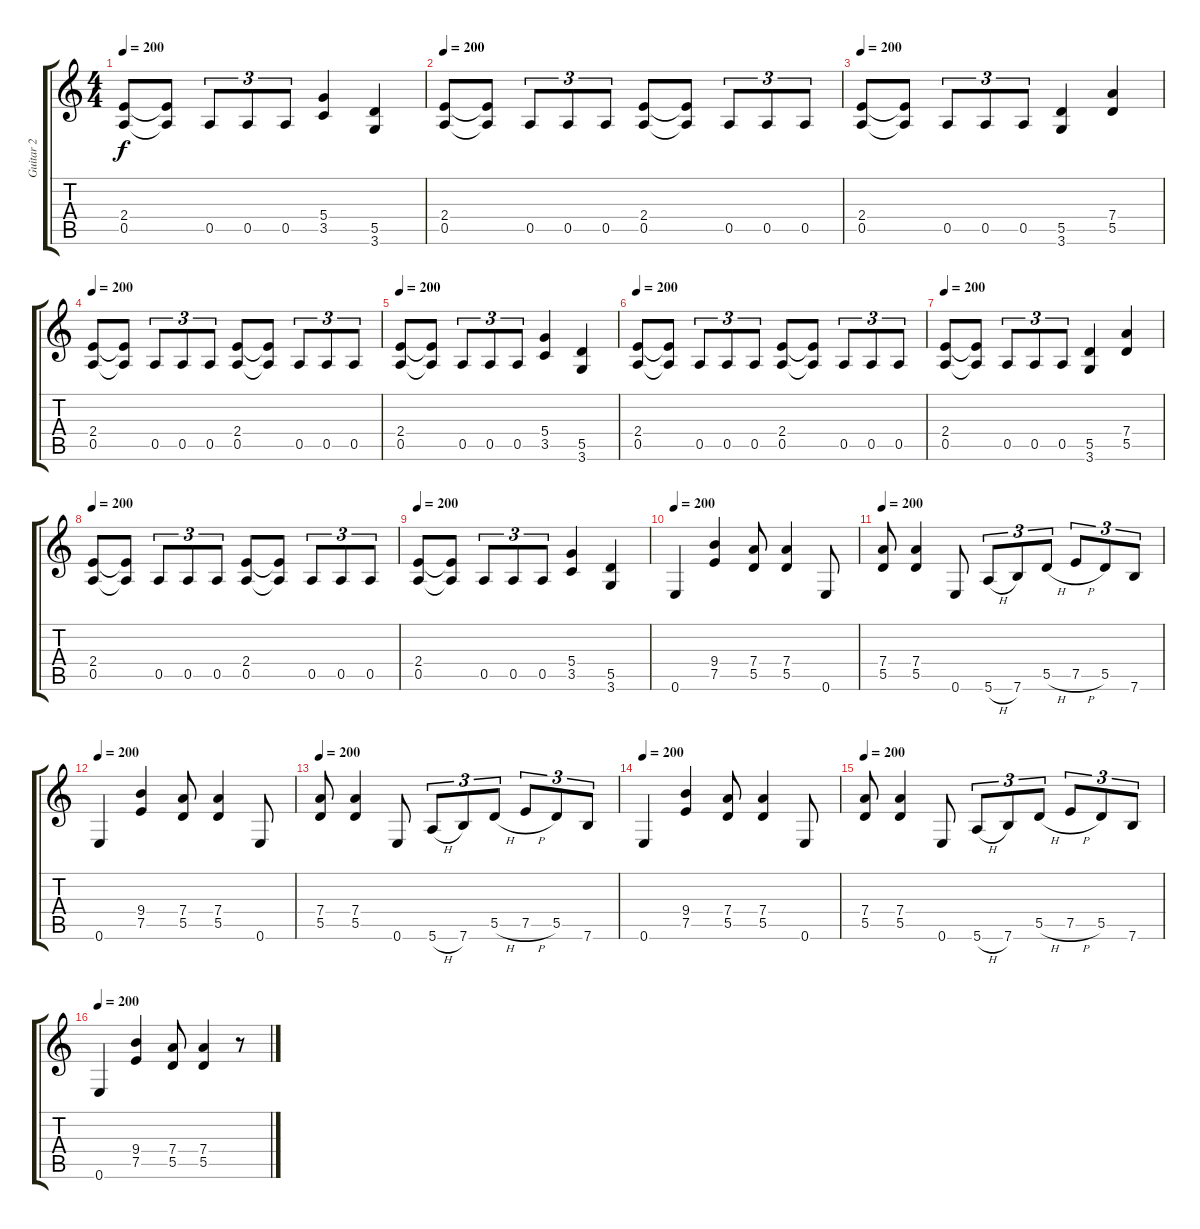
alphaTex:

\track ("Guitar 2" "Guitar 2") {instrument distortionguitar}
\staff {score tabs}
\tuning (E4 B3 G3 D3 A2 E2) {hide}
\ts (4 4)
\tempo 200
\clef g2
\ks c
(2.4 0.5).8{dy f} (2.4{t} 0.5{t}).8 0.5.8{tu (3 2)} 0.5.8{tu (3 2)} 0.5.8{tu (3 2)} (5.4 3.5).4 (5.5 3.6).4 |
\tempo 200
(2.4 0.5).8 (2.4{t} 0.5{t}).8 0.5.8{tu (3 2)} 0.5.8{tu (3 2)} 0.5.8{tu (3 2)} (2.4 0.5).8 (2.4{t} 0.5{t}).8 0.5.8{tu (3 2)} 0.5.8{tu (3 2)} 0.5.8{tu (3 2)} |
\tempo 200
(2.4 0.5).8 (2.4{t} 0.5{t}).8 0.5.8{tu (3 2)} 0.5.8{tu (3 2)} 0.5.8{tu (3 2)} (5.5 3.6).4 (7.4 5.5).4 |
\tempo 200
(2.4 0.5).8 (2.4{t} 0.5{t}).8 0.5.8{tu (3 2)} 0.5.8{tu (3 2)} 0.5.8{tu (3 2)} (2.4 0.5).8 (2.4{t} 0.5{t}).8 0.5.8{tu (3 2)} 0.5.8{tu (3 2)} 0.5.8{tu (3 2)} |
\tempo 200
(2.4 0.5).8 (2.4{t} 0.5{t}).8 0.5.8{tu (3 2)} 0.5.8{tu (3 2)} 0.5.8{tu (3 2)} (5.4 3.5).4 (5.5 3.6).4 |
\tempo 200
(2.4 0.5).8 (2.4{t} 0.5{t}).8 0.5.8{tu (3 2)} 0.5.8{tu (3 2)} 0.5.8{tu (3 2)} (2.4 0.5).8 (2.4{t} 0.5{t}).8 0.5.8{tu (3 2)} 0.5.8{tu (3 2)} 0.5.8{tu (3 2)} |
\tempo 200
(2.4 0.5).8 (2.4{t} 0.5{t}).8 0.5.8{tu (3 2)} 0.5.8{tu (3 2)} 0.5.8{tu (3 2)} (5.5 3.6).4 (7.4 5.5).4 |
\tempo 200
(2.4 0.5).8 (2.4{t} 0.5{t}).8 0.5.8{tu (3 2)} 0.5.8{tu (3 2)} 0.5.8{tu (3 2)} (2.4 0.5).8 (2.4{t} 0.5{t}).8 0.5.8{tu (3 2)} 0.5.8{tu (3 2)} 0.5.8{tu (3 2)} |
\tempo 200
(2.4 0.5).8 (2.4{t} 0.5{t}).8 0.5.8{tu (3 2)} 0.5.8{tu (3 2)} 0.5.8{tu (3 2)} (5.4 3.5).4 (5.5 3.6).4 |
\tempo 200
0.6.4 (9.4 7.5).4 (7.4 5.5).8 (7.4 5.5).4 0.6.8 |
\tempo 200
(7.4 5.5).8 (7.4 5.5).4 0.6.8 5.6{h}.8{tu (3 2)} 7.6.8{tu (3 2)} 5.5{h}.8{tu (3 2)} 7.5{h}.8{tu (3 2)} 5.5.8{tu (3 2)} 7.6.8{tu (3 2)} |
\tempo 200
0.6.4 (9.4 7.5).4 (7.4 5.5).8 (7.4 5.5).4 0.6.8 |
\tempo 200
(7.4 5.5).8 (7.4 5.5).4 0.6.8 5.6{h}.8{tu (3 2)} 7.6.8{tu (3 2)} 5.5{h}.8{tu (3 2)} 7.5{h}.8{tu (3 2)} 5.5.8{tu (3 2)} 7.6.8{tu (3 2)} |
\tempo 200
0.6.4 (9.4 7.5).4 (7.4 5.5).8 (7.4 5.5).4 0.6.8 |
\tempo 200
(7.4 5.5).8 (7.4 5.5).4 0.6.8 5.6{h}.8{tu (3 2)} 7.6.8{tu (3 2)} 5.5{h}.8{tu (3 2)} 7.5{h}.8{tu (3 2)} 5.5.8{tu (3 2)} 7.6.8{tu (3 2)} |
\tempo 200
0.6.4 (9.4 7.5).4 (7.4 5.5).8 (7.4 5.5).4 r.8
